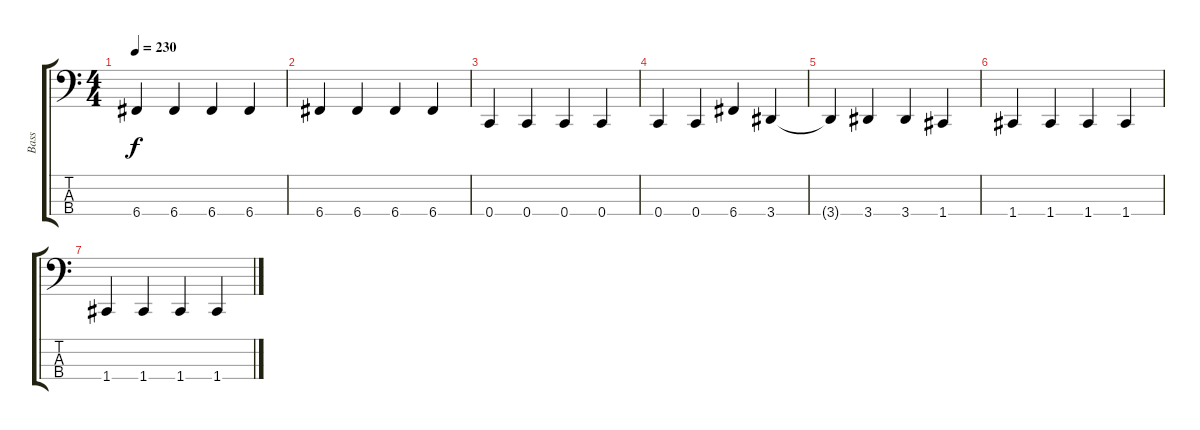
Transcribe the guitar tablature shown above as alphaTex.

\track ("Bass" "Bass") {instrument electricbassfinger}
\staff {score tabs}
\tuning (F2 C2 G1 C1) {hide}
\ts (4 4)
\tempo 230
\clef f4
\ks c
6.4.4{dy f} 6.4.4 6.4.4 6.4.4 |
6.4.4 6.4.4 6.4.4 6.4.4 |
0.4.4 0.4.4 0.4.4 0.4.4 |
0.4.4 0.4.4 6.4.4 3.4.4 |
3.4{t}.4 3.4.4 3.4.4 1.4.4 |
1.4.4 1.4.4 1.4.4 1.4.4 |
1.4.4 1.4.4 1.4.4 1.4.4
